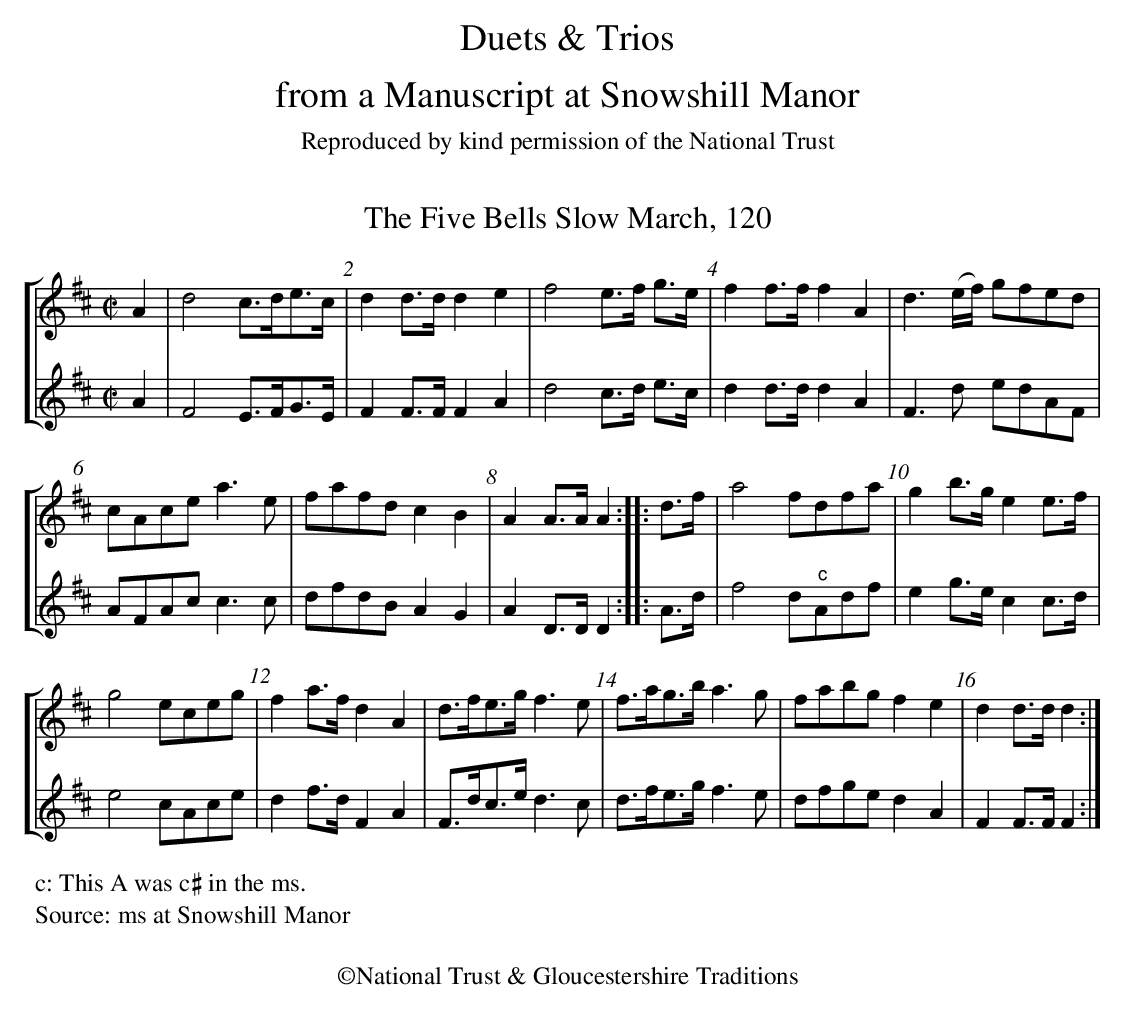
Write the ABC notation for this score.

X:1
T:Five Bells Slow March, 120, The
%%staves [1 2]
M:C|
L:1/8
K:D
V:1
A2 | d4 c>de>c | d2 d>d d2 e2 | f4 e>f g>e |\
f2 f>f f2 A2 | d3 (e/f/) gfed |
V:2
A2 | F4 E>FG>E | F2 F>F F2 A2 | d4 c>d e>c |\
d2 d>d d2 A2 | F3 d edAF |
V:1
cAce a3 e | fafd c2 B2 | A2 A>A A2 :: d>f |\
a4 fdfa | g2 b>g e2 e>f |
V:2
AFAc c3 c | dfdB A2 G2 | A2 D>D D2 :: A>d |\
f4 d"^c"Adf | e2 g>e c2 c>d |
V:1
g4 eceg | f2 a>f d2 A2 | d>fe>g f3 e |\
f>ag>b a3 g | fabg f2 e2 | d2 d>d d2 :|
V:2
e4 cAce | d2 f>d F2 A2 | F>dc>e d3 c |\
d>fe>g f3 e | dfge d2 A2 | F2 F>F F2 :|
